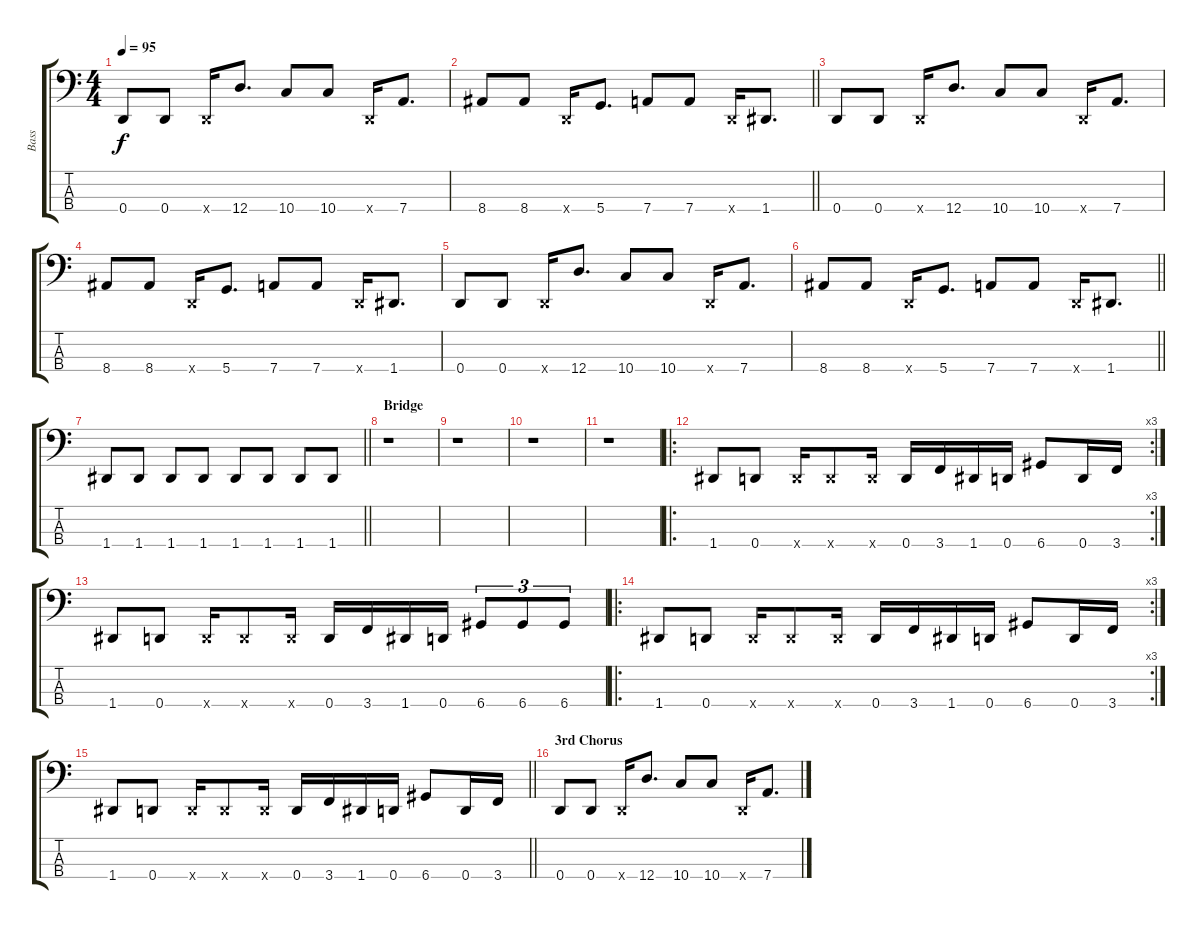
\track ("Bass" "Bass") {instrument electricbassfinger}
\staff {score tabs}
\tuning (G2 D2 A1 D1) {hide}
\ts (4 4)
\tempo 95
\clef f4
\ks c
0.4.8{dy f} 0.4.8 0.4{x}.16 12.4.8{d} 10.4.8 10.4.8 0.4{x}.16 7.4.8{d} |
\barLineRight lightlight
8.4.8 8.4.8 0.4{x}.16 5.4.8{d} 7.4.8 7.4.8 0.4{x}.16 1.4.8{d} |
0.4.8 0.4.8 0.4{x}.16 12.4.8{d} 10.4.8 10.4.8 0.4{x}.16 7.4.8{d} |
8.4.8 8.4.8 0.4{x}.16 5.4.8{d} 7.4.8 7.4.8 0.4{x}.16 1.4.8{d} |
0.4.8 0.4.8 0.4{x}.16 12.4.8{d} 10.4.8 10.4.8 0.4{x}.16 7.4.8{d} |
\barLineRight lightlight
8.4.8 8.4.8 0.4{x}.16 5.4.8{d} 7.4.8 7.4.8 0.4{x}.16 1.4.8{d} |
\barLineRight lightlight
1.4.8 1.4.8 1.4.8 1.4.8 1.4.8 1.4.8 1.4.8 1.4.8 |
\section ("" "Bridge")
r.1 |
r.1 |
r.1 |
r.1 |
\ro
\rc 3
1.4.8 0.4.8 0.4{x}.16 0.4{x}.8 0.4{x}.16 0.4.16 3.4.16 1.4.16 0.4.16 6.4.8 0.4.16 3.4.16 |
1.4.8 0.4.8 0.4{x}.16 0.4{x}.8 0.4{x}.16 0.4.16 3.4.16 1.4.16 0.4.16 6.4.8{tu (3 2)} 6.4.8{tu (3 2)} 6.4.8{tu (3 2)} |
\ro
\rc 3
1.4.8 0.4.8 0.4{x}.16 0.4{x}.8 0.4{x}.16 0.4.16 3.4.16 1.4.16 0.4.16 6.4.8 0.4.16 3.4.16 |
\barLineRight lightlight
1.4.8 0.4.8 0.4{x}.16 0.4{x}.8 0.4{x}.16 0.4.16 3.4.16 1.4.16 0.4.16 6.4.8 0.4.16 3.4.16 |
\section ("" "3rd Chorus")
0.4.8 0.4.8 0.4{x}.16 12.4.8{d} 10.4.8 10.4.8 0.4{x}.16 7.4.8{d}
